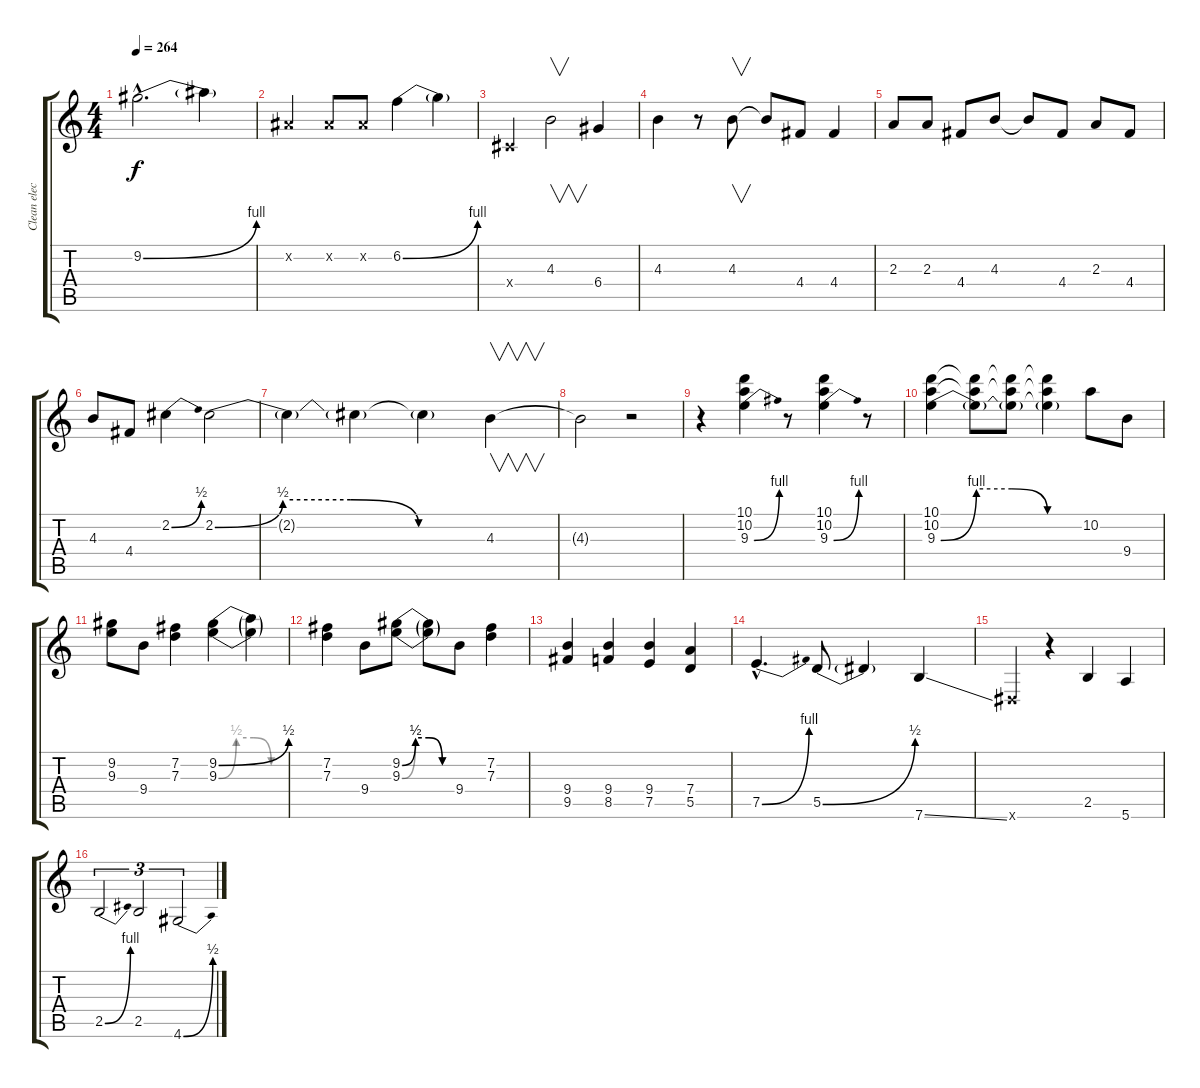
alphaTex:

\track ("Clean electric guitar 1" "Clean elec") {instrument electricguitarclean}
\staff {score tabs}
\tuning (E4 B3 G3 D3 A2 E2) {hide}
\ts (4 4)
\tempo 264
\clef g2
\ks c
9.2{be (bend 0 0 60 4) hac}.2{d dy f} 9.2{t}.4 |
-1.2{x}.4 -1.2{x}.8 -1.2{x}.8 6.2{be (bend 0 0 60 4)}.4 6.2{t}.4 |
-1.4{x}.4 4.3.2{v} 6.4.4 |
4.3.4 r.8 4.3.8{v} 4.3{t}.8 4.4.8 4.4.4 |
2.3.8 2.3.8 4.4.8 4.3.8 4.3{t}.8 4.4.8 2.3.8 4.4.8 |
4.3.8 4.4.8 2.2{be (bend 0 0 60 2)}.4 2.2{be (custom 0 0 15 2 30 2 45 0 60 0)}.2 |
2.2{t}.4 2.2{t}.4 2.2{t}.4 4.3.4{v} |
4.3{t}.2 r.2 |
r.4 (10.1 10.2 9.3{be (bend 0 0 60 4)}).4 r.8 (10.1 10.2 9.3{be (bend 0 0 60 4)}).4 r.8 |
(10.1 10.2 9.3{be (custom 0 0 15 4 30 4 45 0 60 0)}).4 (10.1{t} 10.2{t} 9.3{t}).8 (10.1{t} 10.2{t} 9.3{t}).8 (10.1{t} 10.2{t} 9.3{t}).4 10.2.8 9.4.8 |
(9.2 9.3).8 9.4.8 (7.2 7.3).4 (9.2{be (bend 0 0 60 2)} 9.3{be (custom 0 0 15 2 30 2 45 0 60 0)}).4 (9.2{t} 9.3{t}).4 |
(7.2 7.3).4 9.4.8 (9.2{be (custom 0 0 15 2 30 2 45 0 60 0)} 9.3{be (custom 0 0 15 2 30 2 45 0 60 0)}).8 (9.2{t} 9.3{t}).8 9.4.8 (7.2 7.3).4 |
(9.4 9.5).4 (9.4 8.5).4 (9.4 7.5).4 (7.4 5.5).4 |
7.5{be (bend 0 0 60 4) hac}.4{d} 5.5{be (bend 0 0 60 2)}.8 5.5{t}.4 7.6{ss}.4 |
-1.6{x}.4 r.4 2.5.4 5.6.4 |
2.5{be (bend 0 0 60 4)}.2{tu (3 2)} 2.5.2{tu (3 2)} 4.6{be (bend 0 0 60 2)}.2{tu (3 2)}
